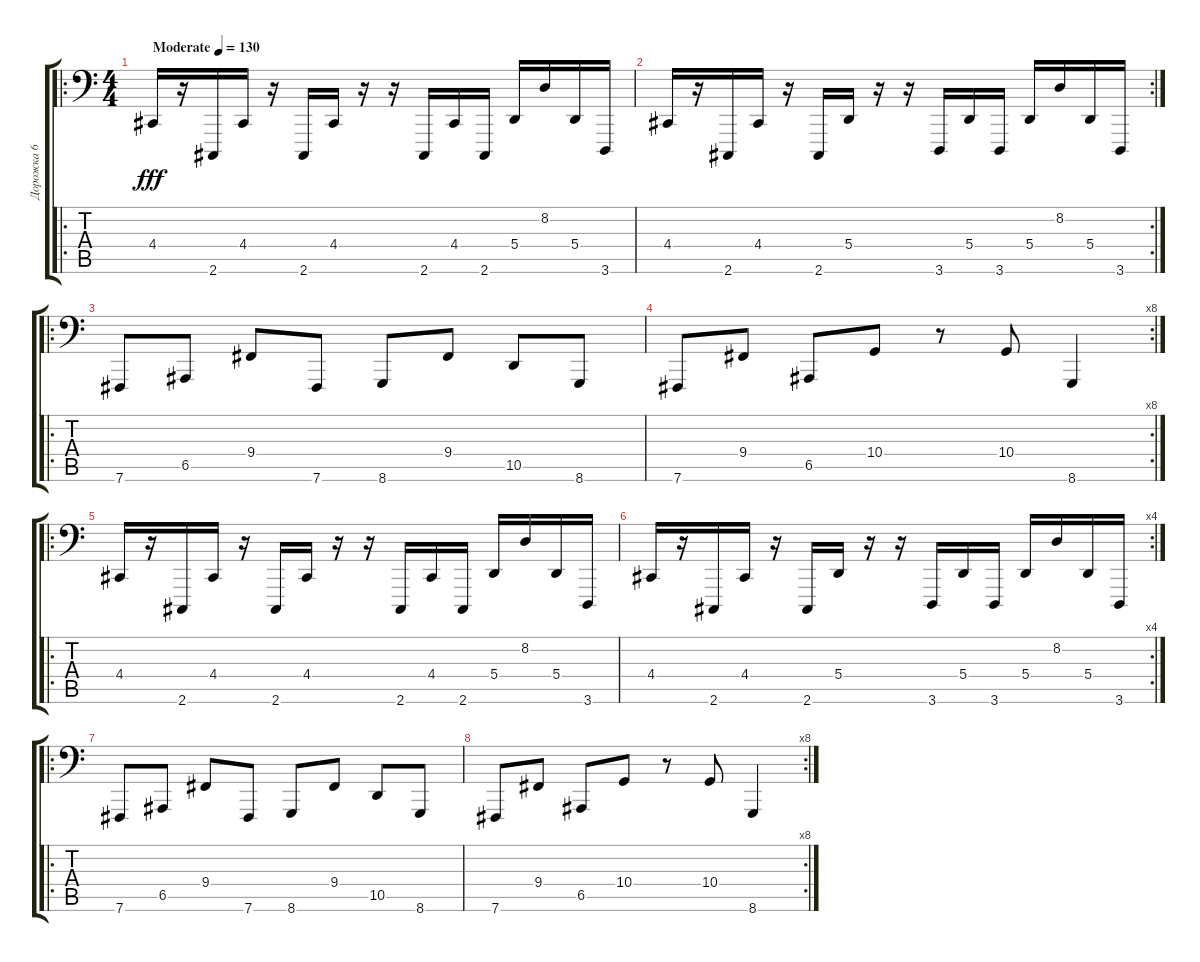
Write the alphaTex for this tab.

\track ("Дорожка 6" "Дорожка 6") {instrument lead2sawtooth}
\staff {score tabs}
\tuning (B2 Gb2 D2 A1 E1 B0) {hide}
\ro
\ts (4 4)
\tempo (130 "Moderate")
\clef f4
\ks c
4.4.16{dy fff instrument lead2sawtooth} r.16 2.6.16 4.4.16 r.16 2.6.16 4.4.16 r.16 r.16 2.6.16 4.4.16 2.6.16 5.4.16 8.2.16 5.4.16 3.6.16 |
\rc 2
4.4.16 r.16 2.6.16 4.4.16 r.16 2.6.16 5.4.16 r.16 r.16 3.6.16 5.4.16 3.6.16 5.4.16 8.2.16 5.4.16 3.6.16 |
\ro
7.6.8 6.5.8 9.4.8 7.6.8 8.6.8 9.4.8 10.5.8 8.6.8 |
\rc 8
7.6.8 9.4.8 6.5.8 10.4.8 r.8 10.4.8 8.6.4 |
\ro
4.4.16 r.16 2.6.16 4.4.16 r.16 2.6.16 4.4.16 r.16 r.16 2.6.16 4.4.16 2.6.16 5.4.16 8.2.16 5.4.16 3.6.16 |
\rc 4
4.4.16 r.16 2.6.16 4.4.16 r.16 2.6.16 5.4.16 r.16 r.16 3.6.16 5.4.16 3.6.16 5.4.16 8.2.16 5.4.16 3.6.16 |
\ro
7.6.8 6.5.8 9.4.8 7.6.8 8.6.8 9.4.8 10.5.8 8.6.8 |
\rc 8
7.6.8 9.4.8 6.5.8 10.4.8 r.8 10.4.8 8.6.4
